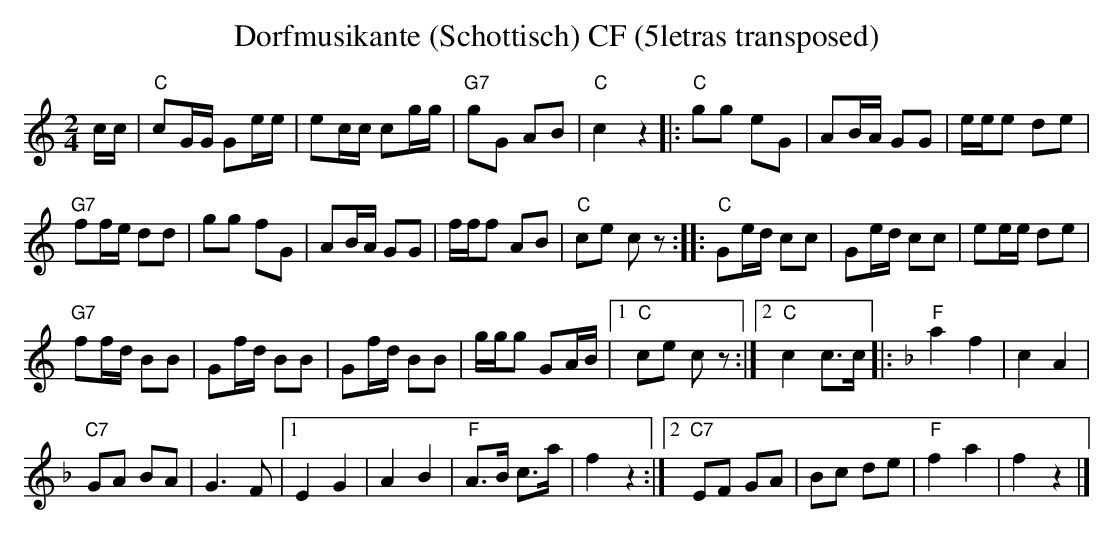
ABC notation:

X:1
T:Dorfmusikante (Schottisch) CF (5letras transposed)
M:2/4
L:1/16
K:C transpose=3 %%MIDI gchordon
cc | "C"c2GG G2ee | e2cc c2gg | "G7"g2G2 A2B2 | "C"c4z4 |: "C"g2g2 e2G2 | A2BA G2G2 | eee2 d2e2 |
"G7"f2fe d2d2 | g2g2 f2G2 | A2BA G2G2 | fff2 A2B2 | "C"c2e2 c2z2 :: "C"G2ed c2c2 | G2ed c2c2 | e2ee d2e2 |
"G7"f2fd B2B2 | G2fd B2B2 | G2fd B2B2 | ggg2 G2AB |1 "C"c2e2 c2z2 :|2 "C"c4 c2>c2 |: [K:Fmaj] [L:1/8] "F"a2f2 | c2A2 |
"C7"GA BA | G2>F2 |1 E2G2 | A2B2 | "F"A>B c>a | f2z2 :|2 "C7"EF GA | Bc de | "F"f2a2 | f2z2 |]
